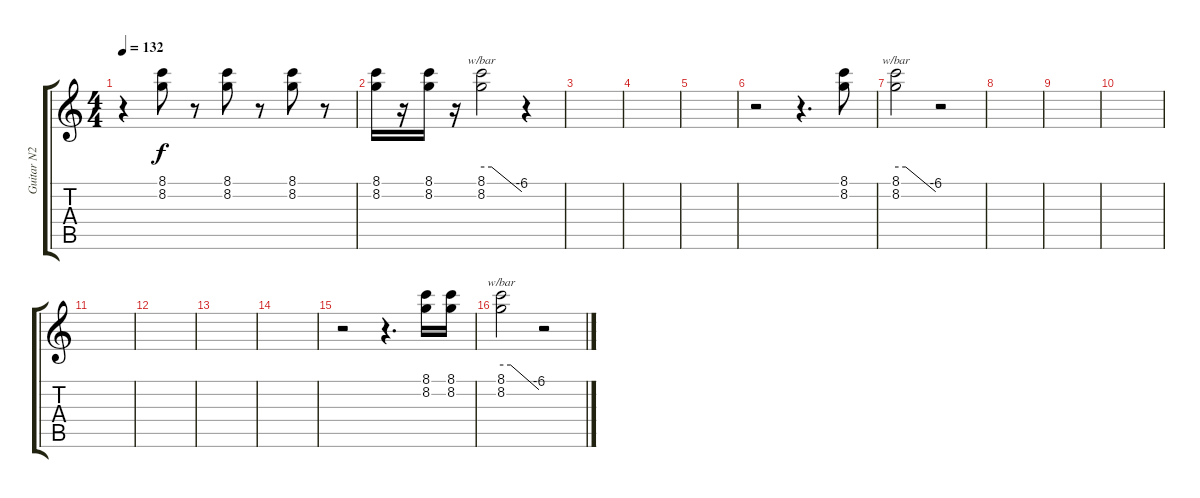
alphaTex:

\track ("Guitar N2" "Guitar N2") {instrument distortionguitar}
\staff {score tabs}
\tuning (E4 B3 G3 D3 A2 E2) {hide}
\ts (4 4)
\tempo 132
\clef g2
\ks c
r.4{dy f} (8.1 8.2).8 r.8 (8.1 8.2).8 r.8 (8.1 8.2).8 r.8 |
(8.1 8.2).16 r.16 (8.1 8.2).16 r.16 (8.1 8.2).2{tbe (custom default 0 0 15 0 60 -24)} r.4 |
|
|
|
r.2 r.4{d} (8.1 8.2).8 |
(8.1 8.2).2{tbe (custom default 0 0 15 0 60 -24)} r.2 |
|
|
|
|
|
|
|
r.2 r.4{d} (8.1 8.2).16 (8.1 8.2).16 |
(8.1 8.2).2{tbe (custom default 0 0 15 0 60 -24)} r.2
